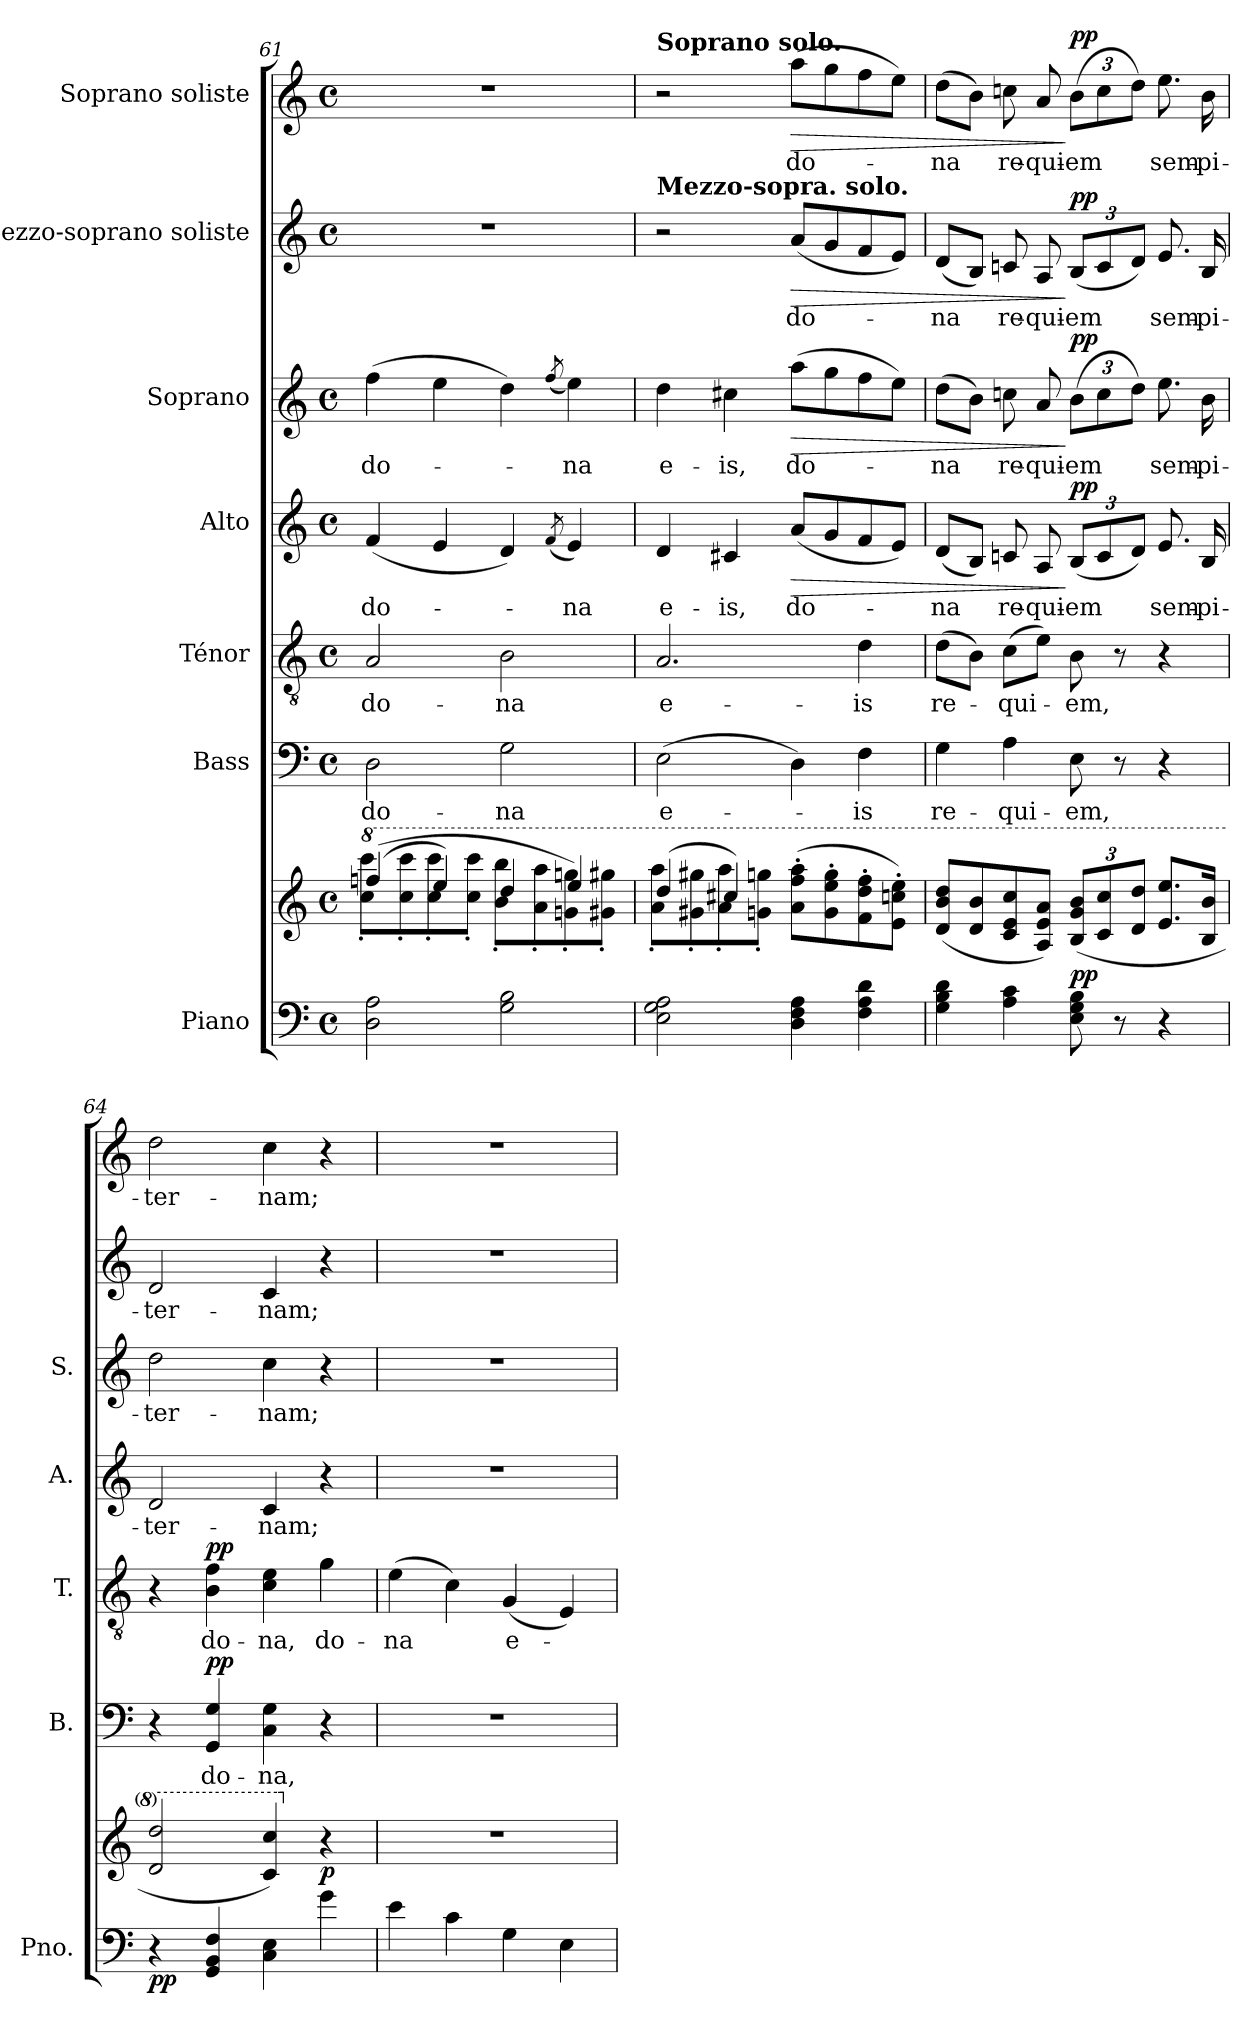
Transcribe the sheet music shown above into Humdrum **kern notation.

**kern	**kern	**dynam	**kern	**text	**dynam	**kern	**text	**dynam	**kern	**text	**dynam	**kern	**text	**dynam	**kern	**text	**dynam	**kern	**text	**dynam
*part7	*part7	*part7	*part6	*part6	*part6	*part5	*part5	*part5	*part4	*part4	*part4	*part3	*part3	*part3	*part2	*part2	*part2	*part1	*part1	*part1
*staff8	*staff7	*staff7/8	*staff6	*staff6	*staff6	*staff5	*staff5	*staff5	*staff4	*staff4	*staff4	*staff3	*staff3	*staff3	*staff2	*staff2	*staff2	*staff1	*staff1	*staff1
*I"Piano	*	*	*I"Bass	*	*	*I"Ténor	*	*	*I"Alto	*	*	*I"Soprano	*	*	*I"Mezzo-soprano soliste	*	*	*I"Soprano soliste	*	*
*I'Pno.	*	*	*I'B.	*	*	*I'T.	*	*	*I'A.	*	*	*I'S.	*	*	*	*	*	*	*	*
*clefF4	*clefG2	*	*clefF4	*	*	*clefGv2	*	*	*clefG2	*	*	*clefG2	*	*	*clefG2	*	*	*clefG2	*	*
*k[]	*k[]	*	*k[]	*	*	*k[]	*	*	*k[]	*	*	*k[]	*	*	*k[]	*	*	*k[]	*	*
*M4/4	*M4/4	*	*M4/4	*	*	*M4/4	*	*	*M4/4	*	*	*M4/4	*	*	*M4/4	*	*	*M4/4	*	*
*met(c)	*met(c)	*	*met(c)	*	*	*met(c)	*	*	*met(c)	*	*	*met(c)	*	*	*met(c)	*	*	*met(c)	*	*
*	*8va	*	*	*	*	*	*	*	*	*	*	*	*	*	*	*	*	*	*	*
=61	=61	=61	=61	=61	=61	=61	=61	=61	=61	=61	=61	=61	=61	=61	=61	=61	=61	=61	=61	=61
*	*^	*	*	*	*	*	*	*	*	*	*	*	*	*	*	*	*	*	*	*
2D\ 2A\	((4fffn/	8ccc\' 8cccc\'L	.	2D\	do-	.	2A/	do-	.	(>4f/	do-	.	(4ff\	do-	.	1r	.	.	1r	.	.
.	.	8ccc\' 8cccc\'	.	.	.	.	.	.	.	.	.	.	.	.	.	.	.	.	.	.	.
.	4eee/)	8ccc\' 8cccc\'	.	.	.	.	.	.	.	4e/	.	.	4ee\	.	.	.	.	.	.	.	.
.	.	8ccc\' 8cccc\'J	.	.	.	.	.	.	.	.	.	.	.	.	.	.	.	.	.	.	.
2G\ 2B\	4ddd/	8bb\' 8bbb\'L	.	2G\	-na	.	2B\	-na	.	4d/)	.	.	4dd\)	.	.	.	.	.	.	.	.
.	.	8aa\' 8aaa\'	.	.	.	.	.	.	.	.	.	.	.	.	.	.	.	.	.	.	.
.	.	.	.	.	.	.	.	.	.	(8qf/	.	.	(8qff/	.	.	.	.	.	.	.	.
.	4eee/)	8ggn\' 8gggn\'	.	.	.	.	.	.	.	4e/)	-na	.	4ee\)	-na	.	.	.	.	.	.	.
.	.	8gg#X\' 8ggg#X\'J	.	.	.	.	.	.	.	.	.	.	.	.	.	.	.	.	.	.	.
=62	=62	=62	=62	=62	=62	=62	=62	=62	=62	=62	=62	=62	=62	=62	=62	=62	=62	=62	=62	=62	=62
!	!	!	!	!	!	!	!	!	!	!	!	!	!	!	!	!	!	!	!LO:TX:a:B:t=Soprano solo.	!	!
!	!	!	!	!	!	!	!	!	!	!	!	!	!	!	!	!LO:TX:a:B:t=Mezzo-sopra. solo.	!	!	!	!	!
2E\ 2G\ 2A\	(4ddd/	8aa\' 8aaa\'L	.	(2E\	e-	.	2.A/	e-	.	4d/	e-	.	4dd\	e-	.	2r	.	.	2r	.	.
.	.	8gg#X\' 8ggg#X\'	.	.	.	.	.	.	.	.	.	.	.	.	.	.	.	.	.	.	.
.	4ccc#X/)	8aa\' 8aaa\'	.	.	.	.	.	.	.	4c#X/	-is,	.	4cc#X\	-is,	.	.	.	.	.	.	.
.	.	8ggn\' 8gggn\'J	.	.	.	.	.	.	.	.	.	.	.	.	.	.	.	.	.	.	.
!	!	!	!	!	!	!	!	!	!	!	!	!LO:HP:b	!	!	!LO:HP:b	!	!	!LO:HP:b	!	!	!LO:HP:b
4D\ 4F\ 4A\	2ryy	(>8aa\' 8fff\' 8aaa\'L	.	4D\)	.	.	.	.	.	(>8a/L	do-	>	(8aa\L	do-	>	(>8a/L	do-	>	(8aa\L	do-	>
.	.	8gg\' 8eee\' 8ggg\'	.	.	.	.	.	.	.	8g/	.	.	8gg\	.	.	8g/	.	.	8gg\	.	.
4F\ 4A\ 4d\	.	8ff\' 8ddd\' 8fff\'	.	4F\	-is	.	4d\	-is	.	8f/	.	.	8ff\	.	.	8f/	.	.	8ff\	.	.
.	.	8ee\' 8cccn\' 8eee\'J)	.	.	.	.	.	.	.	8e/J)	.	.	8ee\J)	.	.	8e/J)	.	.	8ee\J)	.	.
*	*v	*v	*	*	*	*	*	*	*	*	*	*	*	*	*	*	*	*	*	*	*
!!LO:PB:g=z
=63	=63	=63	=63	=63	=63	=63	=63	=63	=63	=63	=63	=63	=63	=63	=63	=63	=63	=63	=63	=63
4G\ 4B\ 4d\	(8dd/ 8bb/ 8ddd/L	.	4G\	re-	.	(8d\L	re-	.	(>8d/L	-na	.	(8dd\L	-na	.	(>8d/L	-na	.	(8dd\L	-na	.
.	8dd/ 8bb/	.	.	.	.	8B\J)	.	.	8B/J)	.	.	8b\J)	.	.	8B/J)	.	.	8b\J)	.	.
4A\ 4c\	8cc/ 8ee/ 8ccc/	.	4A\	-qui-	.	(8c\L	-qui-	.	8cn/	re-	.	8ccn\	re-	.	8cn/	re-	.	8ccn\	re-	.
.	8a/ 8ee/ 8aa/J)	.	.	.	.	8e\J)	.	.	8A/	-qui-	.	8a/	-qui-	.	8A/	-qui-	.	8a/	-qui-	.
*	*Xbrackettup	*	*	*	*	*	*	*	*Xbrackettup	*	*	*Xbrackettup	*	*	*Xbrackettup	*	*	*Xbrackettup	*	*
!	!	!LO:DY:a=2	!	!	!	!	!	!	!	!	!LO:DY:n=1:a	!	!	!LO:DY:n=1:a	!	!	!LO:DY:n=1:a	!	!	!LO:DY:n=1:a
8E\ 8G\ 8B\	(12b/ 12gg/ 12bb/L	pp	8E\	-em,	.	8B\	-em,	.	(>12B/L	-em	] pp	(12b\L	-em	] pp	(>12B/L	-em	] pp	(12b\L	-em	] pp
.	12cc/ 12ccc/	.	.	.	.	.	.	.	12c/	.	.	12cc\	.	.	12c/	.	.	12cc\	.	.
8r	.	.	8r	.	.	8r	.	.	.	.	.	.	.	.	.	.	.	.	.	.
.	12dd/ 12ddd/J	.	.	.	.	.	.	.	12d/J)	.	.	12dd\J)	.	.	12d/J)	.	.	12dd\J)	.	.
4r	8.ee/ 8.eee/L	.	4r	.	.	4r	.	.	8.e/	sem-	.	8.ee\	sem-	.	8.e/	sem-	.	8.ee\	sem-	.
.	16b/ 16bb/Jk	.	.	.	.	.	.	.	16B/	-pi-	.	16b\	-pi-	.	16B/	-pi-	.	16b\	-pi-	.
=64	=64	=64	=64	=64	=64	=64	=64	=64	=64	=64	=64	=64	=64	=64	=64	=64	=64	=64	=64	=64
!	!	!LO:DY:b=2	!	!	!	!	!	!	!	!	!	!	!	!	!	!	!	!	!	!
4r	2dd/ 2ddd/	pp	4r	.	.	4r	.	.	2d/	-ter-	.	2dd\	-ter-	.	2d/	-ter-	.	2dd\	-ter-	.
!	!	!	!	!	!LO:DY:a	!	!	!LO:DY:a	!	!	!	!	!	!	!	!	!	!	!	!
4GG/ 4BB/ 4F/	.	.	4GG/ 4G/	do-	pp	4B\ 4f\	do-	pp	.	.	.	.	.	.	.	.	.	.	.	.
4C\ 4E\	4cc/ 4ccc/)	.	4C\ 4G\	-na,	.	4c\ 4e\	-na,	.	4c/	-nam;	.	4cc\	-nam;	.	4c/	-nam;	.	4cc\	-nam;	.
*	*X8va	*	*	*	*	*	*	*	*	*	*	*	*	*	*	*	*	*	*	*
!	!	!LO:DY:b	!	!	!	!	!	!	!	!	!	!	!	!	!	!	!	!	!	!
4g\	4r	p	4r	.	.	4g\	do-	.	4r	.	.	4r	.	.	4r	.	.	4r	.	.
=65	=65	=65	=65	=65	=65	=65	=65	=65	=65	=65	=65	=65	=65	=65	=65	=65	=65	=65	=65	=65
4e\	1r	.	1r	.	.	(4e\	-na	.	1r	.	.	1r	.	.	1r	.	.	1r	.	.
4c\	.	.	.	.	.	4c\)	.	.	.	.	.	.	.	.	.	.	.	.	.	.
4G\	.	.	.	.	.	(>4G/	e-	.	.	.	.	.	.	.	.	.	.	.	.	.
4E\	.	.	.	.	.	4E/)	.	.	.	.	.	.	.	.	.	.	.	.	.	.
=	=	=	=	=	=	=	=	=	=	=	=	=	=	=	=	=	=	=	=	=
*-	*-	*-	*-	*-	*-	*-	*-	*-	*-	*-	*-	*-	*-	*-	*-	*-	*-	*-	*-	*-
